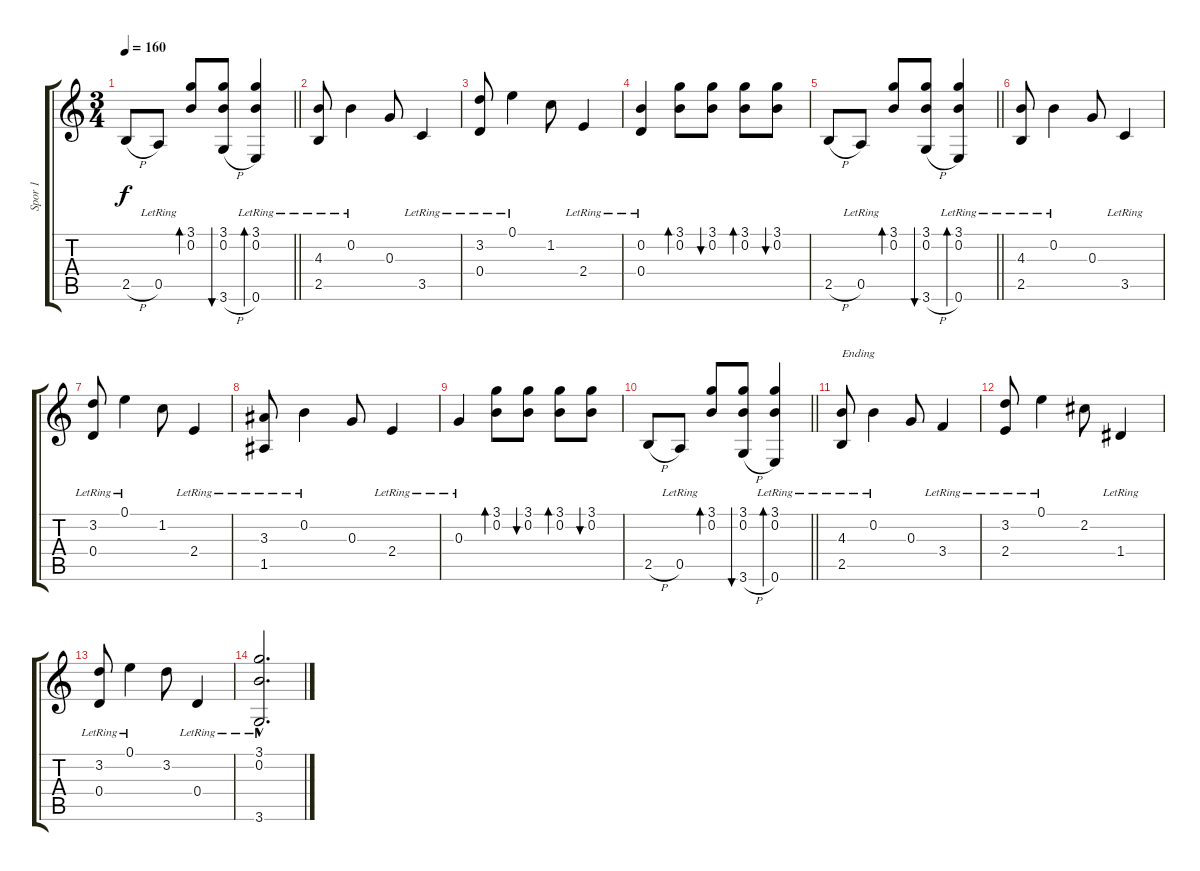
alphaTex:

\track ("Spor 1" "Spor 1") {instrument acousticguitarsteel}
\staff {score tabs}
\tuning (E4 B3 G3 D3 A2 E2) {hide}
\ts (3 4)
\tempo 160
\clef g2
\barLineRight lightlight
\ks c
2.5{h}.8{dy f} 0.5{lr}.8 (3.1 0.2).8{bd 240} (3.1 0.2 3.6{h}).8{bu 240} (3.1 0.2 0.6{lr}).4{bd 240} |
(4.3 2.5{lr}).8 0.2{lr}.4 0.3.8 3.5{lr}.4 |
(3.2 0.4{lr}).8 0.1{lr}.4 1.2.8 2.4{lr}.4 |
(0.2 0.4{lr}).4 (3.1 0.2).8{bd 240} (3.1 0.2).8{bu 240} (3.1 0.2).8{bd 240} (3.1 0.2).8{bu 240} |
\barLineRight lightlight
2.5{h}.8 0.5{lr}.8 (3.1 0.2).8{bd 240} (3.1 0.2 3.6{h}).8{bu 240} (3.1 0.2 0.6{lr}).4{bd 240} |
(4.3 2.5{lr}).8 0.2{lr}.4 0.3.8 3.5{lr}.4 |
(3.2 0.4{lr}).8 0.1{lr}.4 1.2.8 2.4{lr}.4 |
(3.3 1.5{lr}).8 0.2{lr}.4 0.3.8 2.4{lr}.4 |
0.3{lr}.4 (3.1 0.2).8{bd 240} (3.1 0.2).8{bu 240} (3.1 0.2).8{bd 240} (3.1 0.2).8{bu 240} |
\barLineRight lightlight
2.5{h}.8 0.5{lr}.8 (3.1 0.2).8{bd 240} (3.1 0.2 3.6{h}).8{bu 240} (3.1 0.2 0.6{lr}).4{bd 240} |
(4.3 2.5{lr}).8{txt "Ending"} 0.2{lr}.4 0.3.8 3.4{lr}.4 |
(3.2 2.4{lr}).8 0.1{lr}.4 2.2.8 1.4{lr}.4 |
(3.2 0.4{lr}).8 0.1{lr}.4 3.2.8 0.4{lr}.4 |
(3.1{hac lr} 0.2{hac lr} 3.6{hac lr}).2{d}
